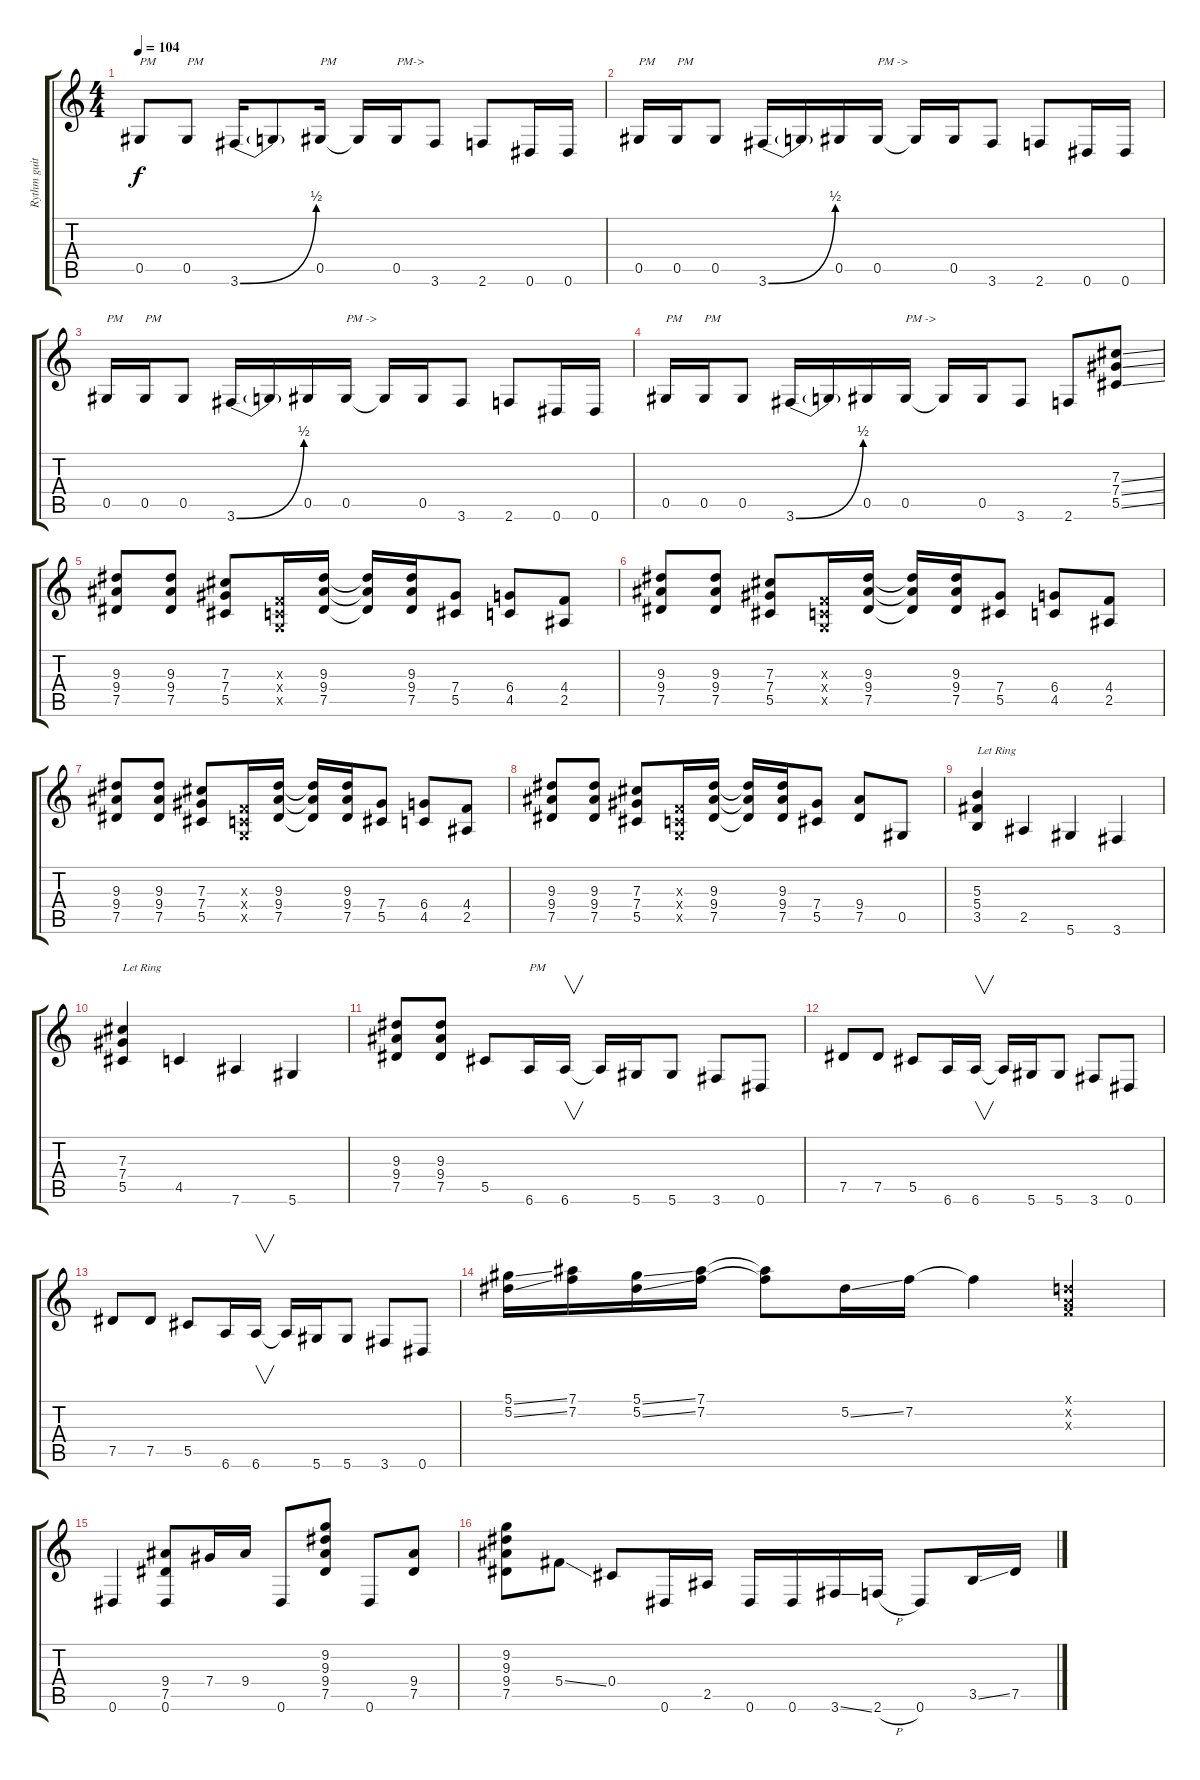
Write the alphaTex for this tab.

\track ("Rythm guitar 2" "Rythm guit") {instrument overdrivenguitar}
\staff {score tabs}
\tuning (Eb4 Bb3 Gb3 Db3 Ab2 Eb2) {hide}
\ts (4 4)
\tempo 104
\clef g2
\ks c
0.5.8{txt "PM" dy f} 0.5.8{txt "PM"} 3.6{be (bend 0 0 60 2)}.16 3.6{t}.8 0.5.16{txt "PM"} 0.5{t}.16 0.5.16{txt "PM->"} 3.6.8 2.6.8 0.6.16 0.6.16 |
0.5.16{txt "PM"} 0.5.16{txt "PM"} 0.5.8 3.6{be (bend 0 0 60 2)}.16 3.6{t}.16 0.5.16 0.5.16{txt "PM ->"} 0.5{t}.16 0.5.16 3.6.8 2.6.8 0.6.16 0.6.16 |
0.5.16{txt "PM"} 0.5.16{txt "PM"} 0.5.8 3.6{be (bend 0 0 60 2)}.16 3.6{t}.16 0.5.16 0.5.16{txt "PM ->"} 0.5{t}.16 0.5.16 3.6.8 2.6.8 0.6.16 0.6.16 |
0.5.16{txt "PM"} 0.5.16{txt "PM"} 0.5.8 3.6{be (bend 0 0 60 2)}.16 3.6{t}.16 0.5.16 0.5.16{txt "PM ->"} 0.5{t}.16 0.5.16 3.6.8 2.6.8 (7.3{ss} 7.4{ss} 5.5{ss}).8 |
(9.3 9.4 7.5).8 (9.3 9.4 7.5).8 (7.3 7.4 5.5).8 (-1.3{x} -1.4{x} -1.5{x}).16 (9.3 9.4 7.5).16 (9.3{t} 9.4{t} 7.5{t}).16 (9.3 9.4 7.5).16 (7.4 5.5).8 (6.4 4.5).8 (4.4 2.5).8 |
(9.3 9.4 7.5).8 (9.3 9.4 7.5).8 (7.3 7.4 5.5).8 (-1.3{x} -1.4{x} -1.5{x}).16 (9.3 9.4 7.5).16 (9.3{t} 9.4{t} 7.5{t}).16 (9.3 9.4 7.5).16 (7.4 5.5).8 (6.4 4.5).8 (4.4 2.5).8 |
(9.3 9.4 7.5).8 (9.3 9.4 7.5).8 (7.3 7.4 5.5).8 (-1.3{x} -1.4{x} -1.5{x}).16 (9.3 9.4 7.5).16 (9.3{t} 9.4{t} 7.5{t}).16 (9.3 9.4 7.5).16 (7.4 5.5).8 (6.4 4.5).8 (4.4 2.5).8 |
(9.3 9.4 7.5).8 (9.3 9.4 7.5).8 (7.3 7.4 5.5).8 (-1.3{x} -1.4{x} -1.5{x}).16 (9.3 9.4 7.5).16 (9.3{t} 9.4{t} 7.5{t}).16 (9.3 9.4 7.5).16 (7.4 5.5).8 (9.4 7.5).8 0.5.8 |
(5.3 5.4 3.5).4{txt "Let Ring"} 2.5.4 5.6.4 3.6.4 |
(7.3 7.4 5.5).4{txt "Let Ring"} 4.5.4 7.6.4 5.6.4 |
(9.3 9.4 7.5).8 (9.3 9.4 7.5).8 5.5.8 6.6.16{txt "PM"} 6.6.16{v} 6.6{t}.16 5.6.16 5.6.8 3.6.8 0.6.8 |
7.5.8 7.5.8 5.5.8 6.6.16 6.6.16{v} 6.6{t}.16 5.6.16 5.6.8 3.6.8 0.6.8 |
7.5.8 7.5.8 5.5.8 6.6.16 6.6.16{v} 6.6{t}.16 5.6.16 5.6.8 3.6.8 0.6.8 |
(5.1{ss} 5.2{ss}).16 (7.1 7.2).16 (5.1{ss} 5.2{ss}).16 (7.1 7.2).16 (7.1{t} 7.2{t}).8 5.2{ss}.16 7.2.16 7.2{t}.4 (-1.1{x} -1.2{x} -1.3{x}).4 |
0.6.4 (9.4 7.5 0.6).8 7.4.16 9.4.16 0.6.8 (9.2 9.3 9.4 7.5).8 0.6.8 (9.4 7.5).8 |
(9.2 9.3 9.4 7.5).8 5.4{ss}.8 0.4.8 0.6.16 2.5.16 0.6.16 0.6.16 3.6{ss}.16 2.6{h}.16 0.6.8 3.5{ss}.16 7.5.16
